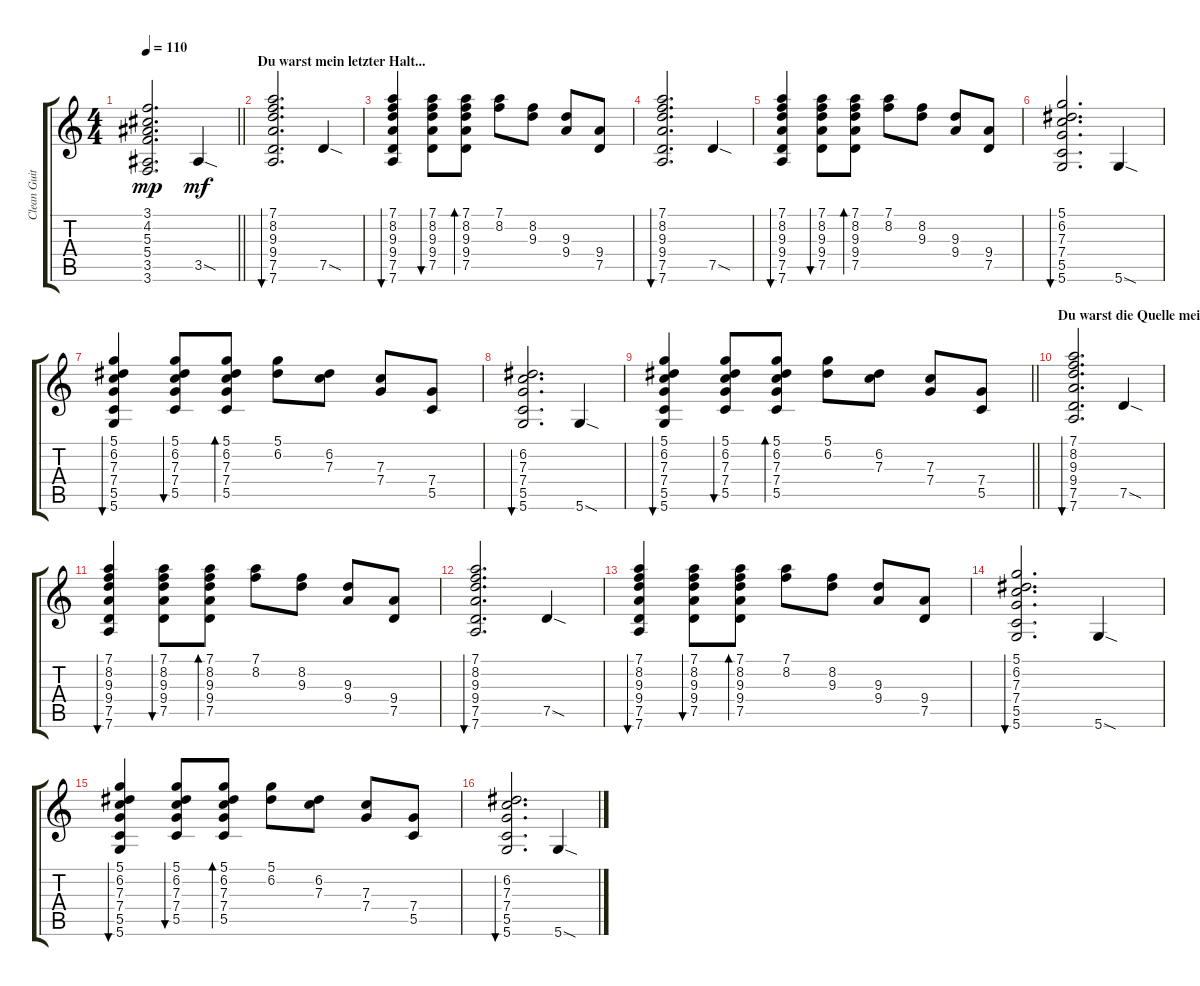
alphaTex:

\track ("Clean Guitar" "Clean Guit") {instrument electricguitarclean}
\staff {score tabs}
\tuning (D4 A3 F3 C3 G2 D2) {hide}
\ts (4 4)
\tempo 110
\clef g2
\barLineRight lightlight
\ks c
(3.1{t} 4.2{t} 5.3{t} 5.4{t} 3.5{t} 3.6{t}).2{d dy mp} 3.5{sod}.4{dy mf} |
\section ("" "Du warst mein letzter Halt...")
(7.1 8.2 9.3 9.4 7.5 7.6).2{d bu 120} 7.5{sod}.4 |
(7.1 8.2 9.3 9.4 7.5 7.6).4{bu 60} (7.1 8.2 9.3 9.4 7.5).8{bu 120} (7.1 8.2 9.3 9.4 7.5).8{bd 60} (7.1 8.2).8 (8.2 9.3).8 (9.3 9.4).8 (9.4 7.5).8 |
(7.1 8.2 9.3 9.4 7.5 7.6).2{d bu 120} 7.5{sod}.4 |
(7.1 8.2 9.3 9.4 7.5 7.6).4{bu 60} (7.1 8.2 9.3 9.4 7.5).8{bu 120} (7.1 8.2 9.3 9.4 7.5).8{bd 60} (7.1 8.2).8 (8.2 9.3).8 (9.3 9.4).8 (9.4 7.5).8 |
(5.1 6.2 7.3 7.4 5.5 5.6).2{d bu 240} 5.6{sod}.4 |
(5.1 6.2 7.3 7.4 5.5 5.6).4{bu 120} (5.1 6.2 7.3 7.4 5.5).8{bu 120} (5.1 6.2 7.3 7.4 5.5).8{bd 60} (5.1 6.2).8 (6.2 7.3).8 (7.3 7.4).8 (7.4 5.5).8 |
(6.2 7.3 7.4 5.5 5.6).2{d bu 240} 5.6{sod}.4 |
\barLineRight lightlight
(5.1 6.2 7.3 7.4 5.5 5.6).4{bu 120} (5.1 6.2 7.3 7.4 5.5).8{bu 120} (5.1 6.2 7.3 7.4 5.5).8{bd 60} (5.1 6.2).8 (6.2 7.3).8 (7.3 7.4).8 (7.4 5.5).8 |
\section ("" "Du warst die Quelle meiner Kraft...")
(7.1 8.2 9.3 9.4 7.5 7.6).2{d bu 120} 7.5{sod}.4 |
(7.1 8.2 9.3 9.4 7.5 7.6).4{bu 60} (7.1 8.2 9.3 9.4 7.5).8{bu 120} (7.1 8.2 9.3 9.4 7.5).8{bd 60} (7.1 8.2).8 (8.2 9.3).8 (9.3 9.4).8 (9.4 7.5).8 |
(7.1 8.2 9.3 9.4 7.5 7.6).2{d bu 120} 7.5{sod}.4 |
(7.1 8.2 9.3 9.4 7.5 7.6).4{bu 60} (7.1 8.2 9.3 9.4 7.5).8{bu 120} (7.1 8.2 9.3 9.4 7.5).8{bd 60} (7.1 8.2).8 (8.2 9.3).8 (9.3 9.4).8 (9.4 7.5).8 |
(5.1 6.2 7.3 7.4 5.5 5.6).2{d bu 240} 5.6{sod}.4 |
(5.1 6.2 7.3 7.4 5.5 5.6).4{bu 120} (5.1 6.2 7.3 7.4 5.5).8{bu 120} (5.1 6.2 7.3 7.4 5.5).8{bd 60} (5.1 6.2).8 (6.2 7.3).8 (7.3 7.4).8 (7.4 5.5).8 |
(6.2 7.3 7.4 5.5 5.6).2{d bu 240} 5.6{sod}.4
